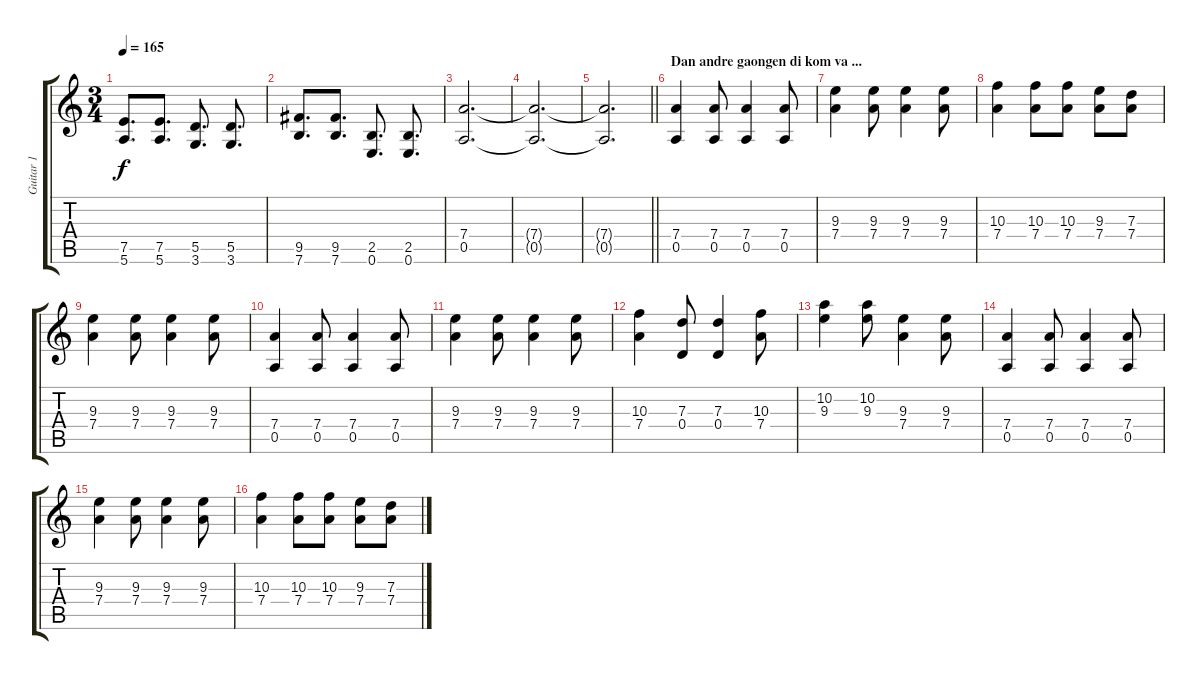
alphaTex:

\track ("Guitar 1" "Guitar 1") {instrument distortionguitar}
\staff {score tabs}
\tuning (E4 B3 G3 D3 A2 E2) {hide}
\ts (3 4)
\tempo 165
\clef g2
\ks c
(7.5 5.6).8{d dy f} (7.5 5.6).8{d} (5.5 3.6).8{d} (5.5 3.6).8{d} |
(9.5 7.6).8{d} (9.5 7.6).8{d} (2.5 0.6).8{d} (2.5 0.6).8{d} |
(7.4 0.5).2{d} |
(7.4{t} 0.5{t}).2{d} |
\barLineRight lightlight
(7.4{t} 0.5{t}).2{d} |
\section ("" "Dan andre gaongen di kom va ...")
(7.4 0.5).4{volume 12} (7.4 0.5).8 (7.4 0.5).4 (7.4 0.5).8 |
(9.3 7.4).4 (9.3 7.4).8 (9.3 7.4).4 (9.3 7.4).8 |
(10.3 7.4).4 (10.3 7.4).8 (10.3 7.4).8 (9.3 7.4).8 (7.3 7.4).8 |
(9.3 7.4).4 (9.3 7.4).8 (9.3 7.4).4 (9.3 7.4).8 |
(7.4 0.5).4 (7.4 0.5).8 (7.4 0.5).4 (7.4 0.5).8 |
(9.3 7.4).4 (9.3 7.4).8 (9.3 7.4).4 (9.3 7.4).8 |
(10.3 7.4).4 (7.3 0.4).8 (7.3 0.4).4 (10.3 7.4).8 |
(10.2 9.3).4 (10.2 9.3).8 (9.3 7.4).4 (9.3 7.4).8 |
(7.4 0.5).4{volume 12} (7.4 0.5).8 (7.4 0.5).4 (7.4 0.5).8 |
(9.3 7.4).4 (9.3 7.4).8 (9.3 7.4).4 (9.3 7.4).8 |
(10.3 7.4).4 (10.3 7.4).8 (10.3 7.4).8 (9.3 7.4).8 (7.3 7.4).8
